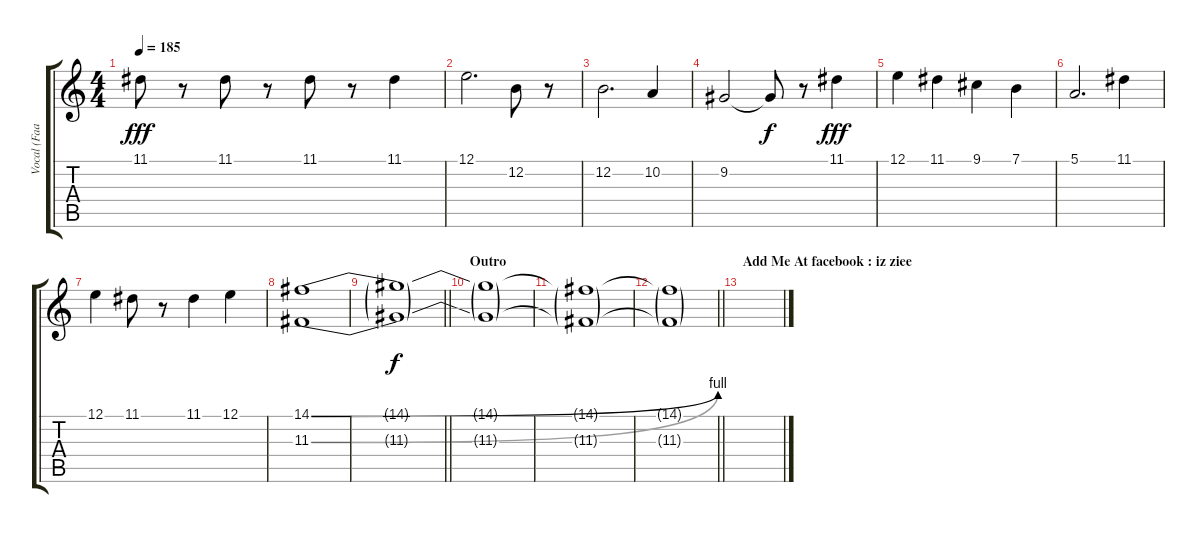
\track ("Vocal (Faank)" "Vocal (Faa") {instrument voiceoohs}
\staff {score tabs}
\tuning (E4 B3 G3 D3 A2 E2) {hide}
\ts (4 4)
\tempo 185
\clef g2
\ks c
11.1.8{dy fff} r.8 11.1.8 r.8 11.1.8 r.8 11.1.4 |
12.1.2{d} 12.2.8 r.8 |
12.2.2{d} 10.2.4 |
9.2.2 9.2{t}.8{dy f} r.8 11.1.4{dy fff} |
12.1.4 11.1.4 9.1.4 7.1.4 |
5.1.2{d} 11.1.4 |
12.1.4 11.1.8 r.8 11.1.4 12.1.4 |
(14.1{be (bend 0 0 60 4)} 11.3{be (bend 0 0 60 4)}).1 |
\barLineRight lightlight
(14.1{t} 11.3{t}).1{dy f} |
\section ("" "Outro")
(14.1{t} 11.3{t}).1{volume 11} |
(14.1{t} 11.3{t}).1{volume 9} |
\barLineRight lightlight
(14.1{t} 11.3{t}).1{volume 6} |
\section ("" "Add Me At facebook : iz ziee")
